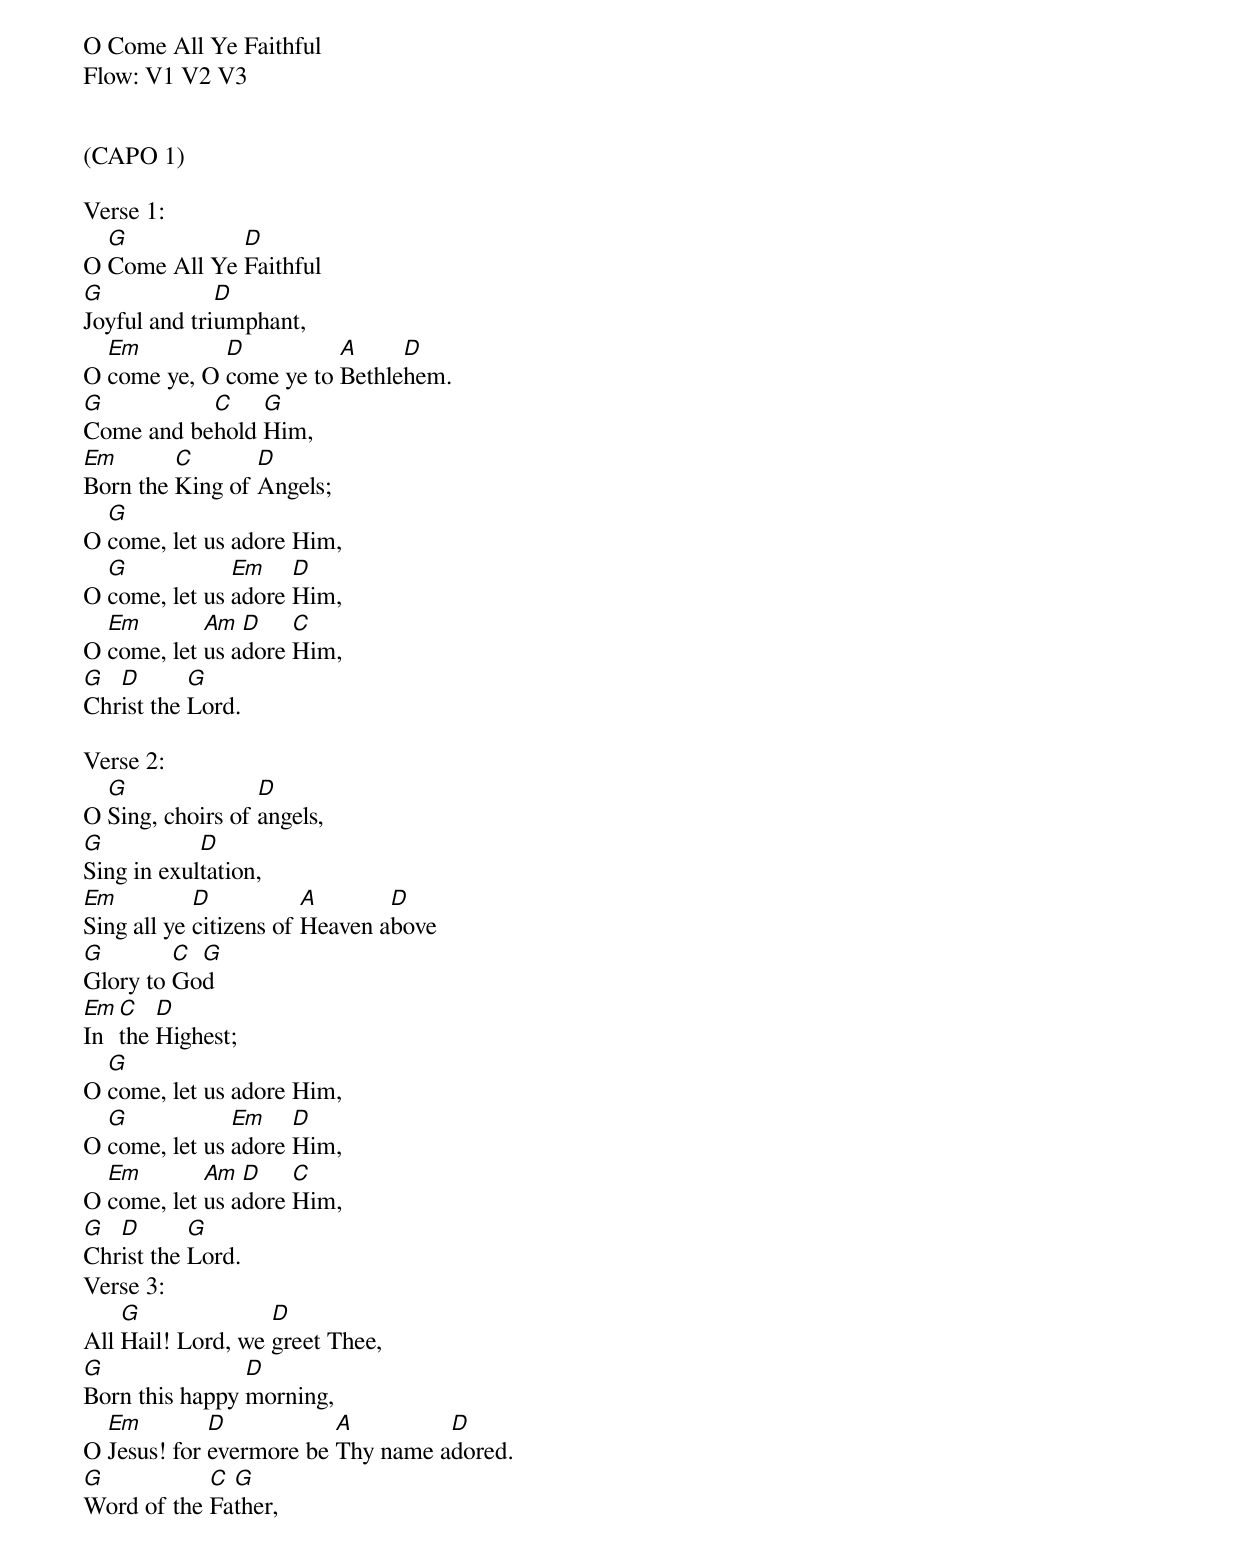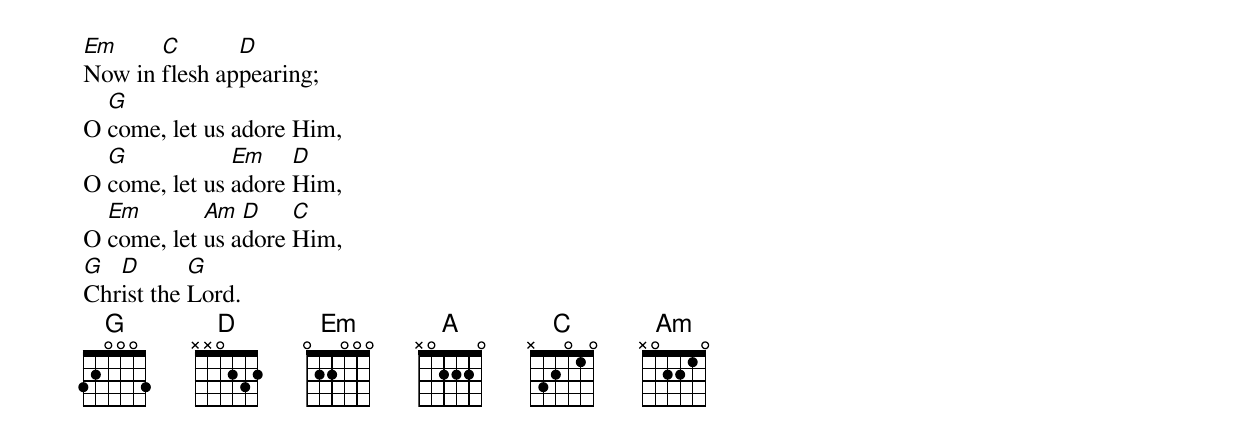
O Come All Ye Faithful
Flow: V1 V2 V3


(CAPO 1)

Verse 1:
O [G]Come All Ye [D]Faithful
[G]Joyful and tri[D]umphant,
O [Em]come ye, O [D]come ye to [A]Bethle[D]hem.
[G]Come and be[C]hold [G]Him,
[Em]Born the [C]King of [D]Angels;
O [G]come, let us adore Him,
O [G]come, let us [Em]adore [D]Him,
O [Em]come, let [Am]us a[D]dore [C]Him,
[G]Chr[D]ist the [G]Lord.

Verse 2:
O [G]Sing, choirs of [D]angels,
[G]Sing in exul[D]tation,
[Em]Sing all ye [D]citizens of [A]Heaven a[D]bove
[G]Glory to [C]Go[G]d
[Em]In [C]the [D]Highest;
O [G]come, let us adore Him,
O [G]come, let us [Em]adore [D]Him,
O [Em]come, let [Am]us a[D]dore [C]Him,
[G]Chr[D]ist the [G]Lord.
Verse 3:
All [G]Hail! Lord, we [D]greet Thee,
[G]Born this happy [D]morning,
O [Em]Jesus! for [D]evermore be [A]Thy name a[D]dored.
[G]Word of the [C]Fa[G]ther,
[Em]Now in [C]flesh ap[D]pearing;
O [G]come, let us adore Him,
O [G]come, let us [Em]adore [D]Him,
O [Em]come, let [Am]us a[D]dore [C]Him,
[G]Chr[D]ist the [G]Lord.
